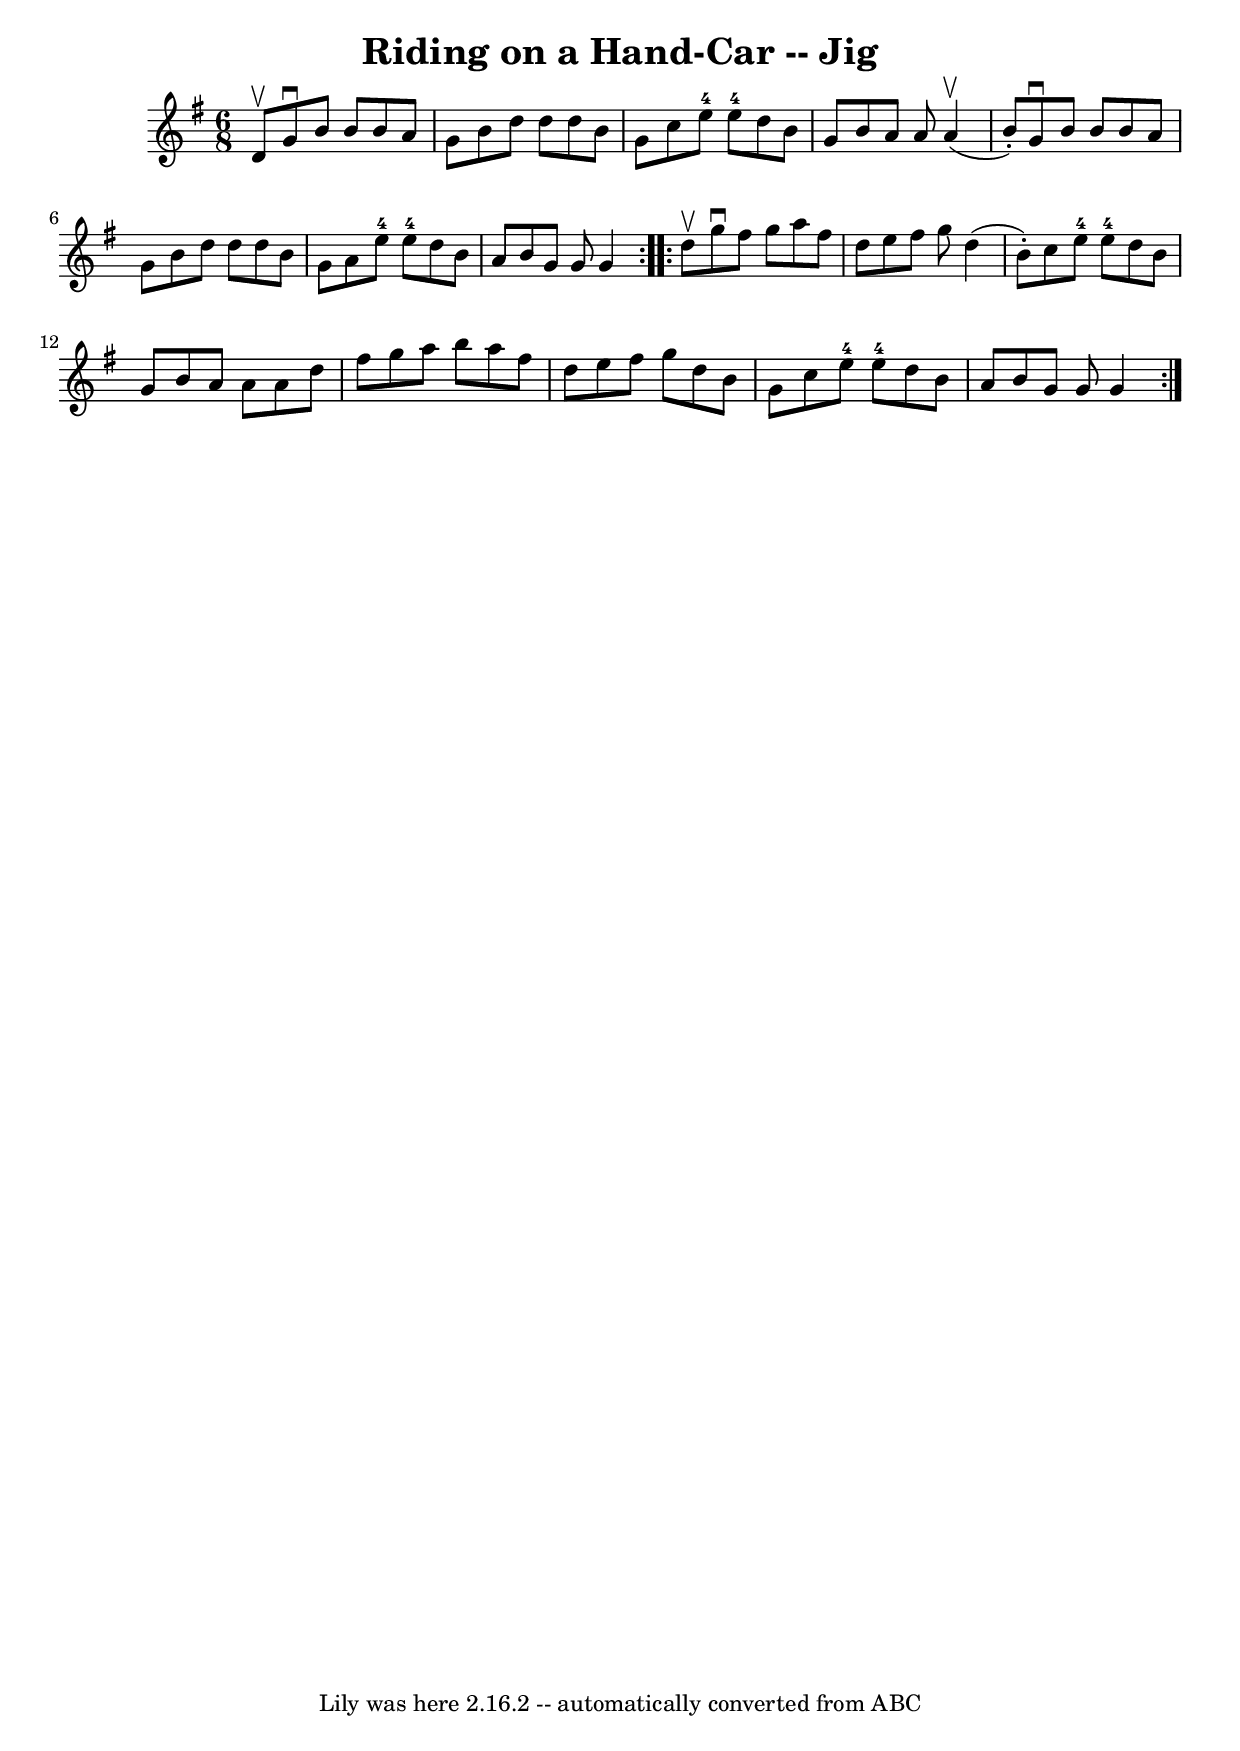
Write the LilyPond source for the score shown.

\version "2.7.40"
\include "Mammoth.ily"
\header {
	%% book = "Ryan's Mammoth Collection"
	crossRefNumber = "1"
	footnotes = ""
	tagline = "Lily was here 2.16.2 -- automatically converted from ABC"
	title = "Riding on a Hand-Car -- Jig"
}
voicedefault =  {
\set Score.defaultBarType = "empty"

\repeat volta 2 {
\time 6/8 \key g \major d'8^\upbow |
 g'8^\downbow b'8 b'8    
b'8 a'8 g'8  |
 b'8 d''8 d''8 d''8 b'8 g'8  
|
 c''8 e''8-4 e''8-4 d''8 b'8 g'8  |
 b'8   
 a'8 a'8 a'4^\upbow(b'8 -.) |
 g'8^\downbow b'8 b'8 
 b'8 a'8 g'8  |
 b'8 d''8 d''8 d''8 b'8 g'8  
|
 a'8 e''8-4 e''8-4 d''8 b'8 a'8  |
 b'8    
g'8 g'8 g'4  } \repeat volta 2 { d''8^\upbow |
 g''8 
^\downbow fis''8 g''8 a''8 fis''8 d''8  |
 e''8 fis''8 
 g''8 d''4 (b'8 -.) |
 c''8 e''8-4 e''8-4 d''8   
 b'8 g'8  |
 b'8 a'8 a'8 a'8 d''8 fis''8  |
    
 g''8 a''8 b''8 a''8 fis''8 d''8  |
 e''8 fis''8    
g''8 d''8 b'8 g'8  |
 c''8 e''8-4 e''8-4 d''8    
b'8 a'8  |
 b'8 g'8 g'8 g'4  }   
}

\score{
    <<

	\context Staff="default"
	{
	    \voicedefault 
	}

    >>
	\layout {
	}
	\midi {}
}
